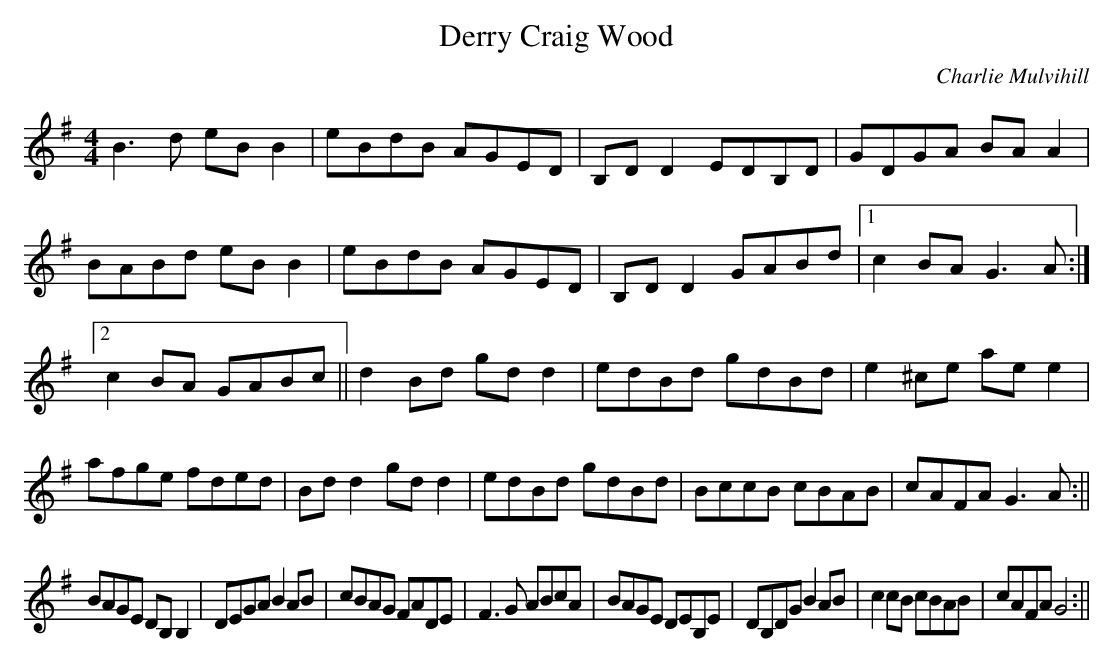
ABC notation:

X:1
T:Derry Craig Wood
C:Charlie Mulvihill
M:4/4
L:1/8
K:G
B3d eBB2|eBdB AGED|B,DD2 EDB,D|GDGA BAA2|\
BABd eBB2|eBdB AGED|B,DD2 GABd|1 c2BA G3A:|2 c2BA GABc||\
d2Bd gdd2|edBd gdBd|e2^ce aee2|afge fded|\
Bdd2 gdd2|edBd gdBd|BccB cBAB|cAFA G3A:||
BAGE DB,B,2|DEGA B2AB|cBAG FADE|F3G ABcA|\
BAGE DEB,E|DB,DG B2AB|c2cB cBAB|cAFA G4:||
